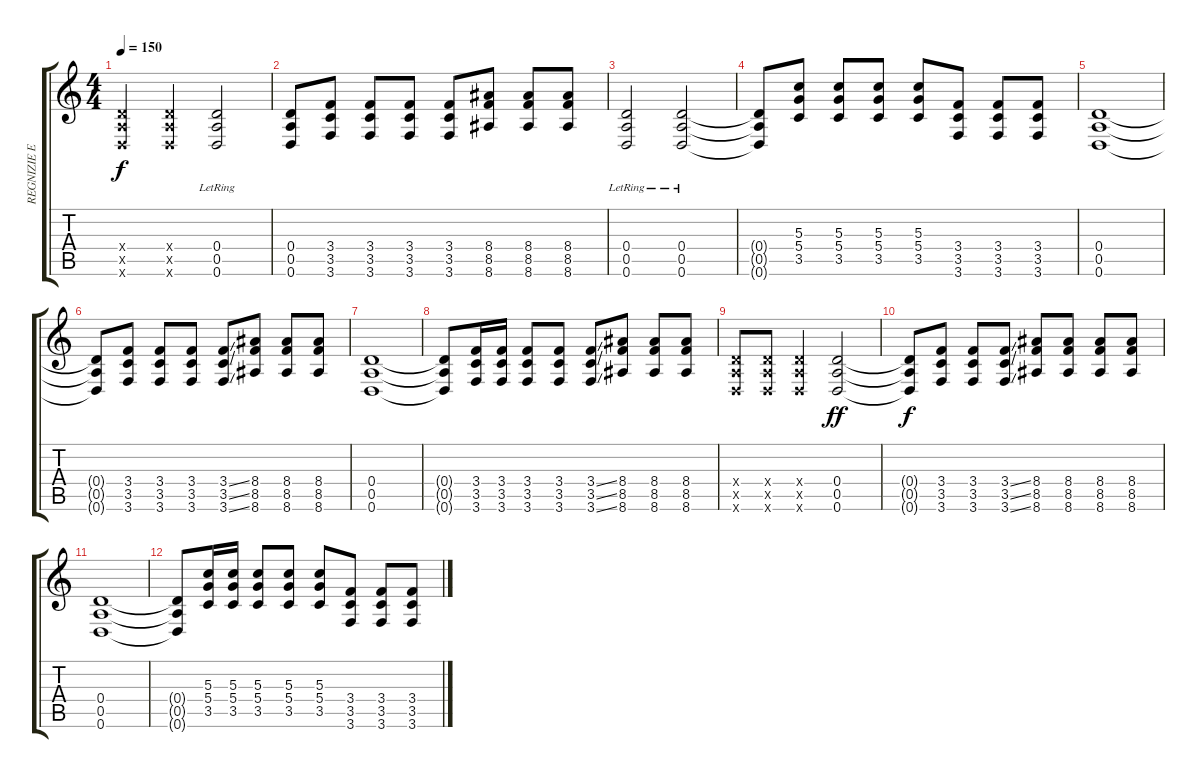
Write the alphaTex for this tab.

\track ("REGNIZIE EKIM" "REGNIZIE E") {instrument overdrivenguitar}
\staff {score tabs}
\tuning (E4 B3 G3 D3 A2 D2) {hide}
\ts (4 4)
\tempo 150
\clef g2
\ks c
(0.4{x} 0.5{x} 0.6{x}).4{dy f} (0.4{x} 0.5{x} 0.6{x}).4 (0.4{lr} 0.5{lr} 0.6{lr}).2 |
(0.4 0.5 0.6).8 (3.4 3.5 3.6).8 (3.4 3.5 3.6).8 (3.4 3.5 3.6).8 (3.4 3.5 3.6).8 (8.4 8.5 8.6).8 (8.4 8.5 8.6).8 (8.4 8.5 8.6).8 |
(0.4{lr} 0.5{lr} 0.6{lr}).2 (0.4{lr} 0.5{lr} 0.6{lr}).2 |
(0.4{t} 0.5{t} 0.6{t}).8 (5.3 5.4 3.5).8 (5.3 5.4 3.5).8 (5.3 5.4 3.5).8 (5.3 5.4 3.5).8 (3.4 3.5 3.6).8 (3.4 3.5 3.6).8 (3.4 3.5 3.6).8 |
(0.4 0.5 0.6).1 |
(0.4{t} 0.5{t} 0.6{t}).8 (3.4 3.5 3.6).8 (3.4 3.5 3.6).8 (3.4 3.5 3.6).8 (3.4{ss} 3.5{ss} 3.6{ss}).8 (8.4 8.5 8.6).8 (8.4 8.5 8.6).8 (8.4 8.5 8.6).8 |
(0.4 0.5 0.6).1 |
(0.4{t} 0.5{t} 0.6{t}).8 (3.4 3.5 3.6).16 (3.4 3.5 3.6).16 (3.4 3.5 3.6).8 (3.4 3.5 3.6).8 (3.4{ss} 3.5{ss} 3.6{ss}).8 (8.4 8.5 8.6).8 (8.4 8.5 8.6).8 (8.4 8.5 8.6).8 |
(0.4{x} 0.5{x} 0.6{x}).8 (0.4{x} 0.5{x} 0.6{x}).8 (0.4{x} 0.5{x} 0.6{x}).4 (0.4 0.5 0.6).2{dy ff} |
(0.4{t} 0.5{t} 0.6{t}).8{dy f} (3.4 3.5 3.6).8 (3.4 3.5 3.6).8 (3.4{ss} 3.5{ss} 3.6{ss}).8 (8.4 8.5 8.6).8 (8.4 8.5 8.6).8 (8.4 8.5 8.6).8 (8.4 8.5 8.6).8 |
(0.4 0.5 0.6).1 |
(0.4{t} 0.5{t} 0.6{t}).8 (5.3 5.4 3.5).16 (5.3 5.4 3.5).16 (5.3 5.4 3.5).8 (5.3 5.4 3.5).8 (5.3 5.4 3.5).8 (3.4 3.5 3.6).8 (3.4 3.5 3.6).8 (3.4 3.5 3.6).8
